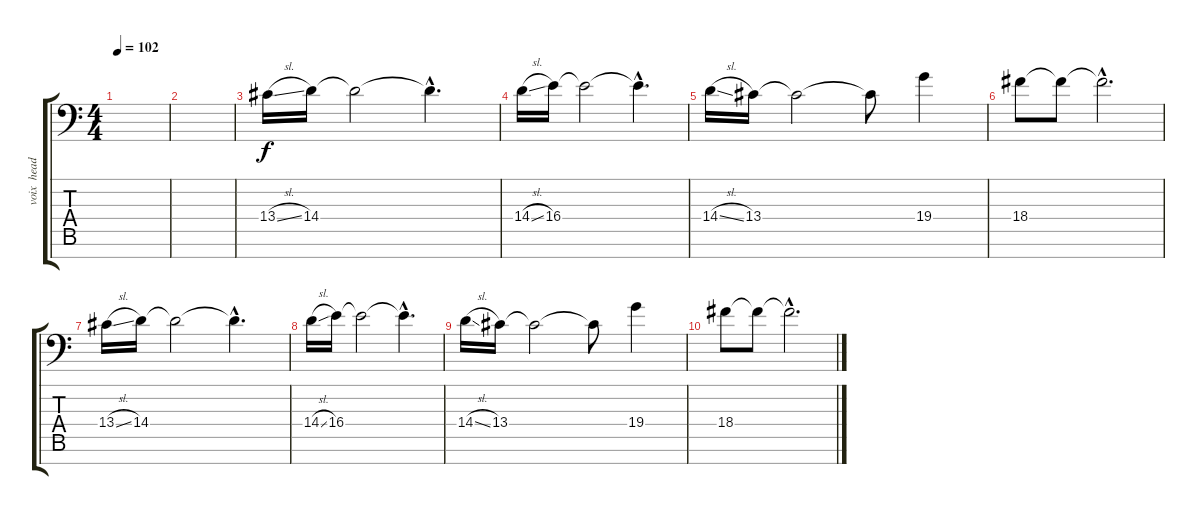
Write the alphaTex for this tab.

\track ("voix  head" "voix  head") {instrument choiraahs}
\staff {score tabs}
\tuning (D4 A3 F3 C3 G2 D2 A1) {hide}
\ts (4 4)
\tempo 102
\clef f4
\ks c
|
|
13.4{sl}.16 14.4.16 14.4{t}.2 14.4{hac t}.4{d} |
14.4{sl}.16 16.4.16 16.4{t}.2 16.4{hac t}.4{d} |
14.4{sl}.16 13.4.16 13.4{t}.2 13.4{t}.8 19.4.4 |
18.4.8 18.4{t}.8 18.4{hac t}.2{d} |
13.4{sl}.16 14.4.16 14.4{t}.2 14.4{hac t}.4{d} |
14.4{sl}.16 16.4.16 16.4{t}.2 16.4{hac t}.4{d} |
14.4{sl}.16 13.4.16 13.4{t}.2 13.4{t}.8 19.4.4 |
18.4.8 18.4{t}.8 18.4{hac t}.2{d}
